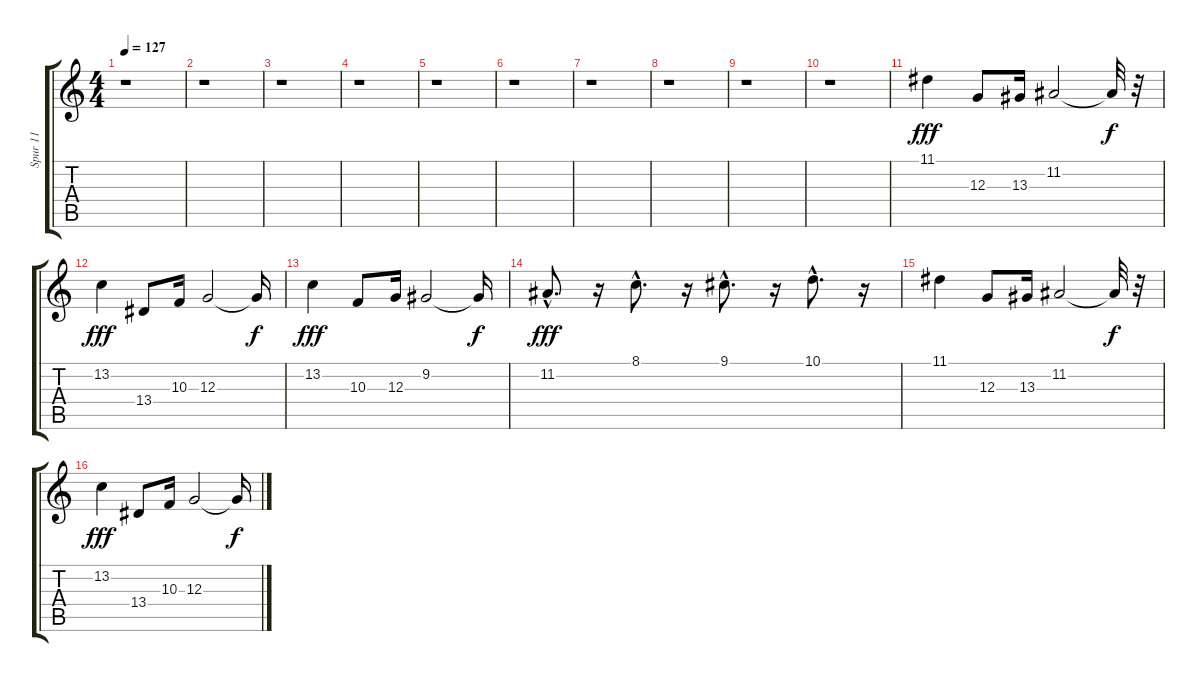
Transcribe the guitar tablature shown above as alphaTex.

\track ("Spur 11" "Spur 11") {instrument brasssection}
\staff {score tabs}
\tuning (E4 B3 G3 D3 A2 E2) {hide}
\ts (4 4)
\tempo 127
\clef g2
\ks c
r.1{dy fff} |
r.1 |
r.1 |
r.1 |
r.1 |
r.1 |
r.1 |
r.1 |
r.1 |
r.1 |
11.1.4 12.3.8 13.3.16 11.2.2 11.2{t}.32{dy f} r.32 |
13.2.4{dy fff} 13.4.8 10.3.16 12.3.2 12.3{t}.16{dy f} |
13.2.4{dy fff} 10.3.8 12.3.16 9.2.2 9.2{t}.16{dy f} |
11.2{hac}.8{d dy fff} r.16 8.1{hac}.8{d} r.16 9.1{hac}.8{d} r.16 10.1{hac}.8{d} r.16 |
11.1.4 12.3.8 13.3.16 11.2.2 11.2{t}.32{dy f} r.32 |
13.2.4{dy fff} 13.4.8 10.3.16 12.3.2 12.3{t}.16{dy f}
